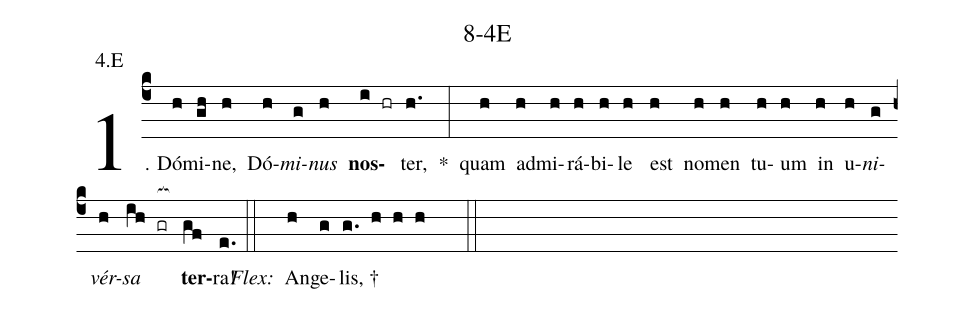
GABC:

name: 8-4E;
annotation: 4.E;
%%
(c4)1. Dó(h)mi(gh)ne,(h) Dó(h)<i>mi</i>(g)<i>nus</i>(h) <b>nos</b>(i hr)ter,(h.) *(:) quam(h) ad(h)mi(h)rá(h)bi(h)le(h) est(h) no(h)men(h) tu(h)um(h) in(h) u(h)<i>ni</i>(g)<i>vér</i>(h)<i>sa</i>(ih gr[ocb:1{]) <b>ter</b>(gf[ocb:0}])ra!(e.) (::)
<i>Flex:</i>()  An(h)ge(g)lis, †(g. h h h  ::)
